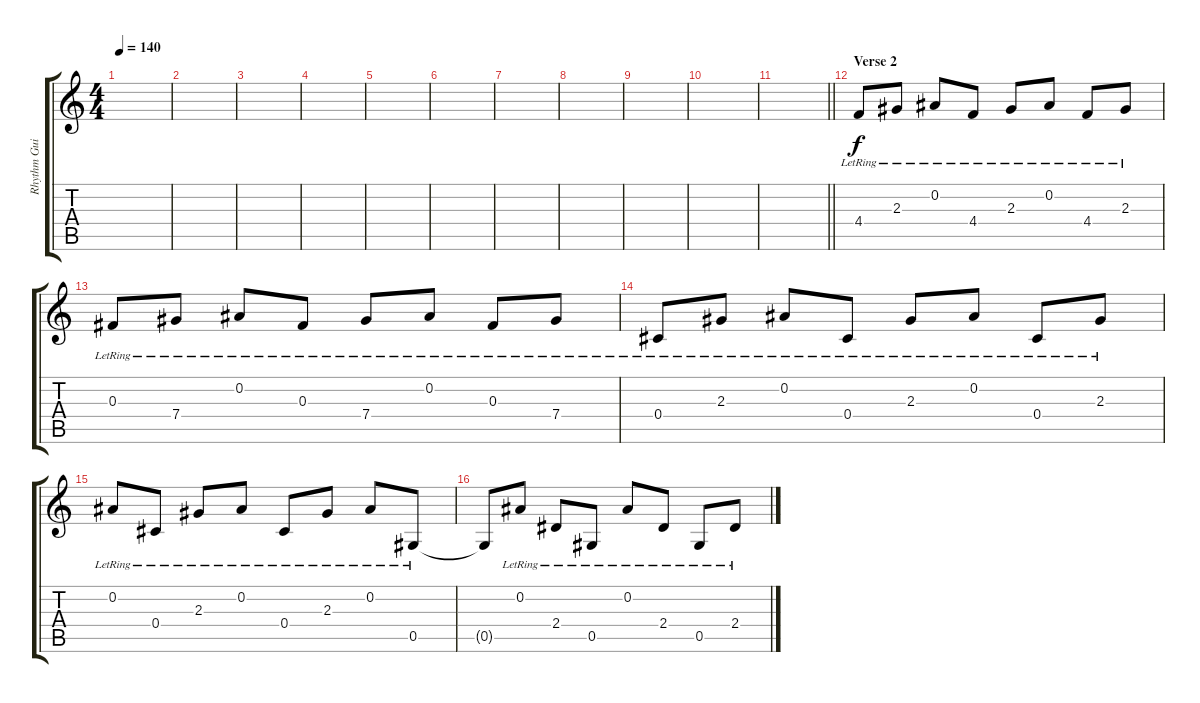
\track ("Rhythm Guitar" "Rhythm Gui") {instrument electricguitarclean}
\staff {score tabs}
\tuning (Eb4 Bb3 Gb3 Db3 Ab2 Eb2) {hide}
\ts (4 4)
\tempo 140
\clef g2
\ks c
|
|
|
|
|
|
|
|
|
|
\barLineRight lightlight
|
\section ("" "Verse 2")
4.4{lr}.8 2.3{lr}.8 0.2{lr}.8 4.4{lr}.8 2.3{lr}.8 0.2{lr}.8 4.4{lr}.8 2.3{lr}.8 |
0.3{lr}.8 7.4{lr}.8 0.2{lr}.8 0.3{lr}.8 7.4{lr}.8 0.2{lr}.8 0.3{lr}.8 7.4{lr}.8 |
0.4{lr}.8 2.3{lr}.8 0.2{lr}.8 0.4{lr}.8 2.3{lr}.8 0.2{lr}.8 0.4{lr}.8 2.3{lr}.8 |
0.2{lr}.8 0.4{lr}.8 2.3{lr}.8 0.2{lr}.8 0.4{lr}.8 2.3{lr}.8 0.2{lr}.8 0.5{lr}.8 |
0.5{t}.8 0.2{lr}.8 2.4{lr}.8 0.5{lr}.8 0.2{lr}.8 2.4{lr}.8 0.5{lr}.8 2.4{lr}.8
